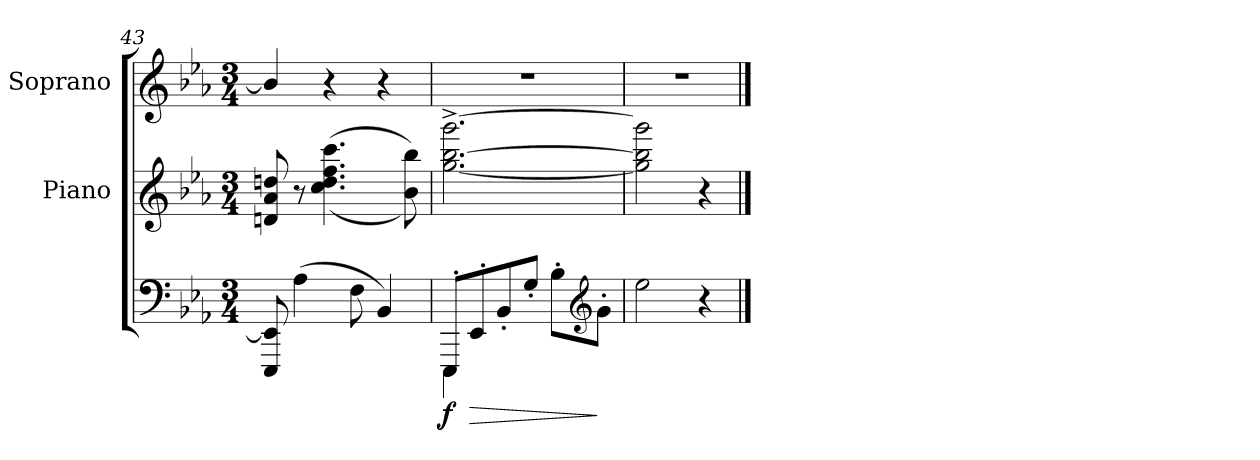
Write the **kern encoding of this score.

**kern	**dynam	**kern	**kern
*part3	*part3	*part2	*part1
*staff3	*staff3	*staff2	*staff1
*	*	*I"Piano	*I"Soprano
*clefF4	*	*clefG2	*clefG2
*k[b-e-a-]	*	*k[b-e-a-]	*k[b-e-a-]
*E-:	*	*E-:	*E-:
*M3/4	*	*M3/4	*M3/4
=43	=43	=43	=43
8EEE-i/ 8EE-i]	.	8dni/ 8a-i 8ddni	4b-i/]
(4A-i\	.	8r	.
.	.	((4.cci\ 4.ddi 4.ffi 4.ccci	4r
8Fi\	.	.	.
4BB-i/)	.	.	4r
.	.	8b-i\ 8bb-i))	.
=44	=44	=44	=44
*^	*	*	*
!	!	!	!	!LO:N:vis=1
8EEE-'i/L	4EEE-i\	f	[2.ggi\^ [2.bb-i^ [2.gggi^	2.r
!	!	!LO:HP:b	!	!
8EE-'i/	.	>	.	.
8BB-'i/	4ryy	.	.	.
8G'i/J	.	.	.	.
8B-'i\L	4ryy	.	.	.
*clefG2	*	*	*	*
8g'i\J	.	]	.	.
*v	*v	*	*	*
=45	=45	=45	=45
!	!	!	!LO:N:vis=1
2ee-i\	.	2ggi\] 2bb-i] 2gggi]	2.r
4r	.	4r	.
==	==	==	==
*-	*-	*-	*-
